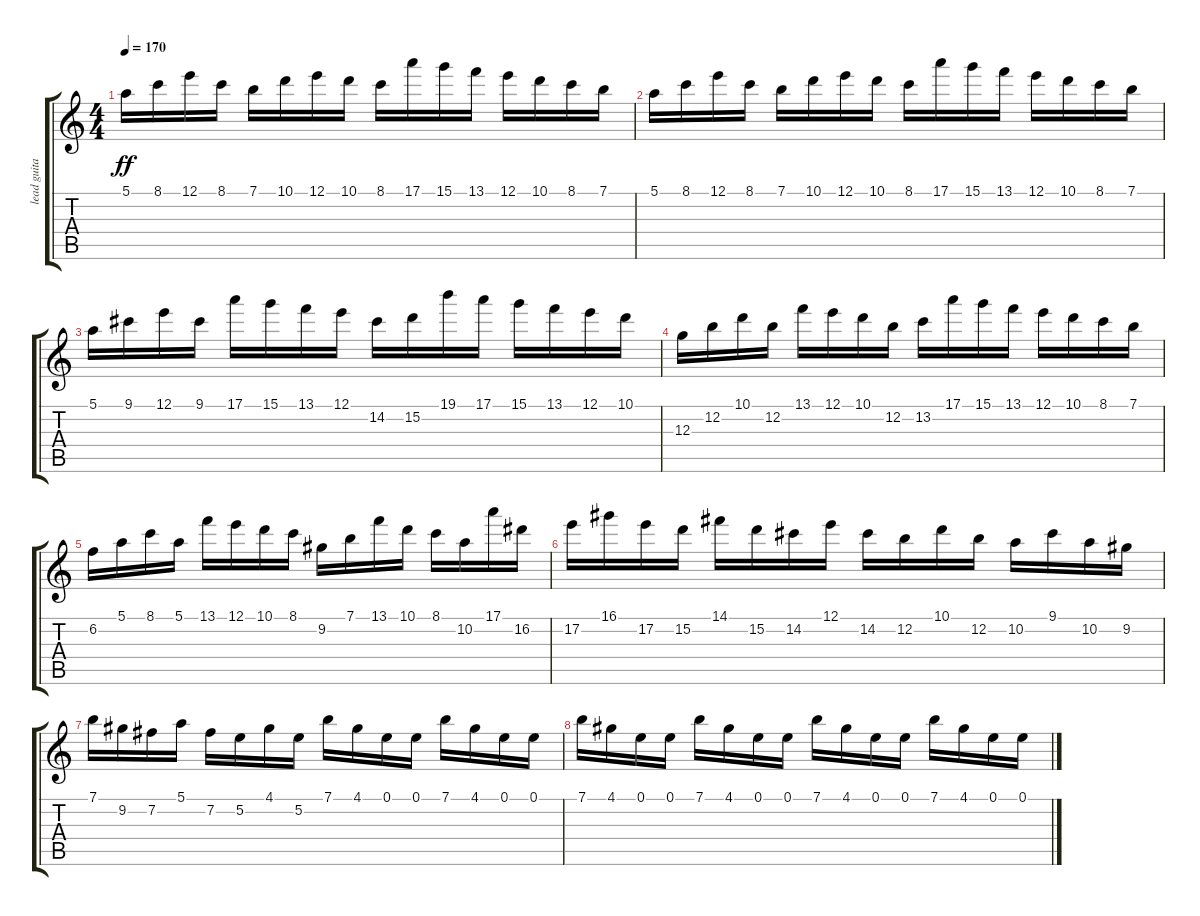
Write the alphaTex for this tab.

\track ("lead guitar" "lead guita") {instrument overdrivenguitar}
\staff {score tabs}
\tuning (E4 B3 G3 D3 A2 E2) {hide}
\ts (4 4)
\tempo 170
\clef g2
\ks c
5.1.16{dy ff} 8.1.16 12.1.16 8.1.16 7.1.16 10.1.16 12.1.16 10.1.16 8.1.16 17.1.16 15.1.16 13.1.16 12.1.16 10.1.16 8.1.16 7.1.16 |
5.1.16 8.1.16 12.1.16 8.1.16 7.1.16 10.1.16 12.1.16 10.1.16 8.1.16 17.1.16 15.1.16 13.1.16 12.1.16 10.1.16 8.1.16 7.1.16 |
5.1.16 9.1.16 12.1.16 9.1.16 17.1.16 15.1.16 13.1.16 12.1.16 14.2.16 15.2.16 19.1.16 17.1.16 15.1.16 13.1.16 12.1.16 10.1.16 |
12.3.16 12.2.16 10.1.16 12.2.16 13.1.16 12.1.16 10.1.16 12.2.16 13.2.16 17.1.16 15.1.16 13.1.16 12.1.16 10.1.16 8.1.16 7.1.16 |
6.2.16 5.1.16 8.1.16 5.1.16 13.1.16 12.1.16 10.1.16 8.1.16 9.2.16 7.1.16 13.1.16 10.1.16 8.1.16 10.2.16 17.1.16 16.2.16 |
17.2.16 16.1.16 17.2.16 15.2.16 14.1.16 15.2.16 14.2.16 12.1.16 14.2.16 12.2.16 10.1.16 12.2.16 10.2.16 9.1.16 10.2.16 9.2.16 |
7.1.16 9.2.16 7.2.16 5.1.16 7.2.16 5.2.16 4.1.16 5.2.16 7.1.16 4.1.16 0.1.16 0.1.16 7.1.16 4.1.16 0.1.16 0.1.16 |
7.1.16 4.1.16 0.1.16 0.1.16 7.1.16 4.1.16 0.1.16 0.1.16 7.1.16 4.1.16 0.1.16 0.1.16 7.1.16 4.1.16 0.1.16 0.1.16
